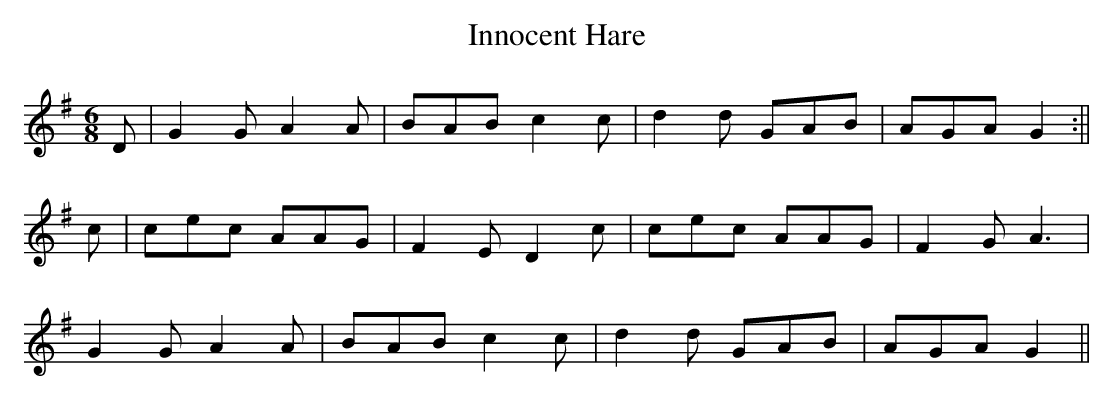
X:1
T:Innocent Hare
M:6/8
L:1/8
K:G
D|G2 G A2 A|BAB c2 c|d2 d GAB|AGA G2:||
c|cec AAG|F2 E D2 c|cec AAG|F2 G A3|
G2G A2A|BAB c2 c|d2d GAB|AGA G2||
